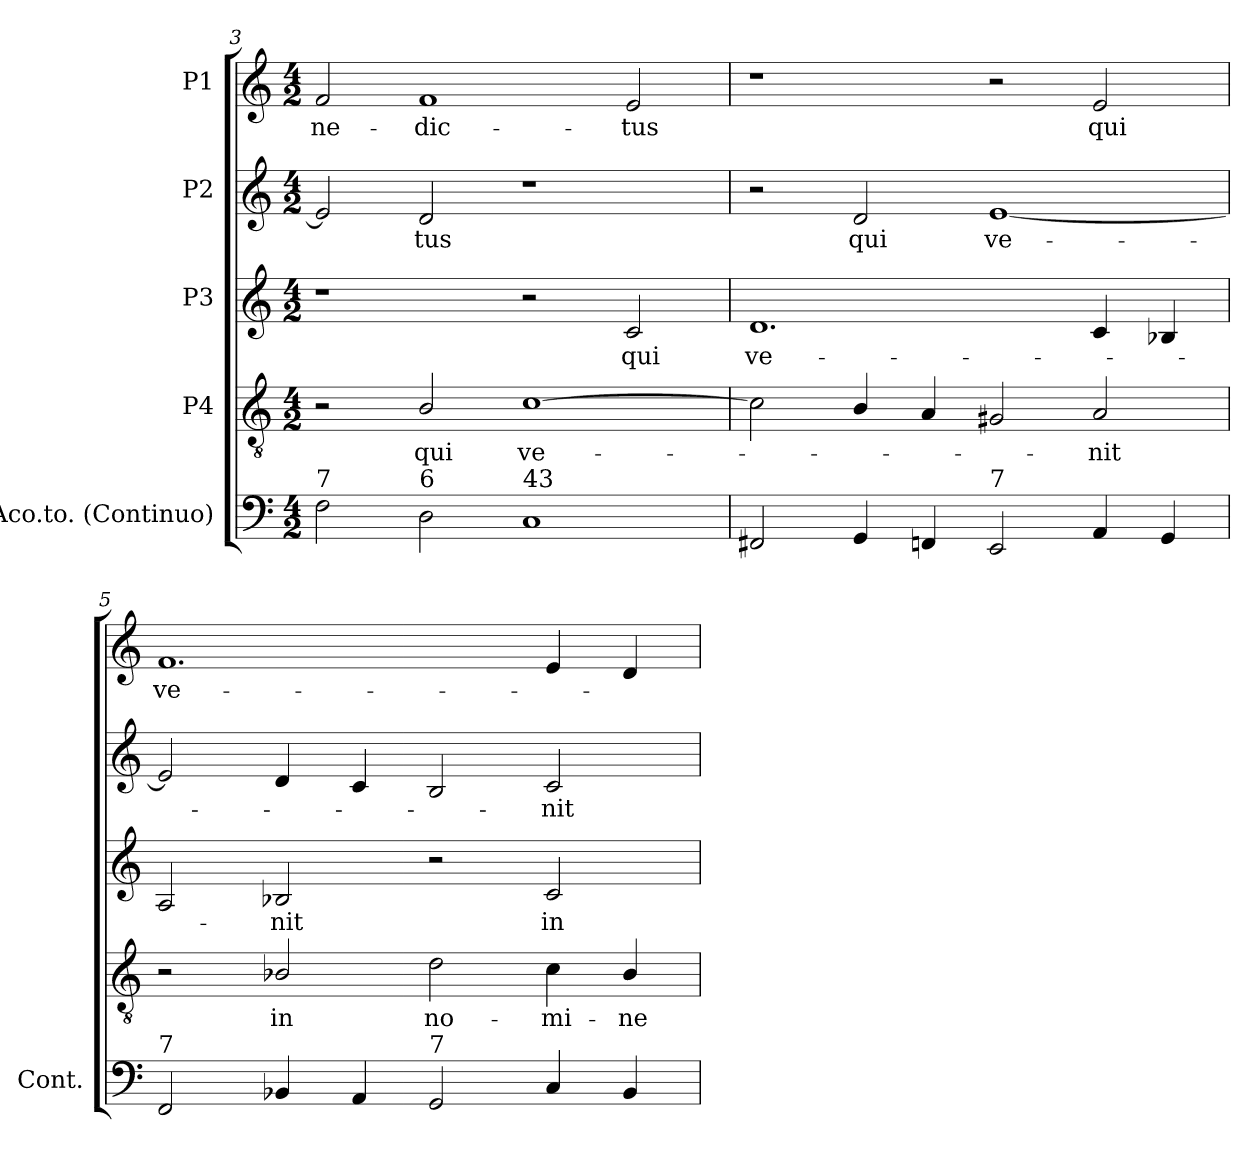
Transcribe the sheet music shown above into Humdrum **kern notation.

**kern	**kern	**text	**kern	**text	**kern	**text	**kern	**text
*part5	*part4	*part4	*part3	*part3	*part2	*part2	*part1	*part1
*staff5	*staff4	*staff4	*staff3	*staff3	*staff2	*staff2	*staff1	*staff1
*I"Aco.to. (Continuo)	*I"P4	*	*I"P3	*	*I"P2	*	*I"P1	*
*I'Cont.	*	*	*	*	*	*	*	*
*clefF4	*clefGv2	*	*clefG2	*	*clefG2	*	*clefG2	*
*	*ITrd7c12	*	*	*	*	*	*	*
*k[]	*k[]	*	*k[]	*	*k[]	*	*k[]	*
*C:	*C:	*	*C:	*	*C:	*	*C:	*
*M4/2	*M4/2	*	*M4/2	*	*M4/2	*	*M4/2	*
=3	=3	=3	=3	=3	=3	=3	=3	=3
!LO:TX:a:t=7	!	!	!	!	!	!	!	!
!	!	!	!	!	!	!	!	!LO:LY:b:color=#000000
2Fi\	2r	.	1r	.	2ei/]	.	2fi/	-ne-
!	!	!LO:LY:b:color=#000000	!	!	!	!	!	!
!	!	!	!	!	!	!LO:LY:b:color=#000000	!	!
!LO:TX:a:t=6	!	!	!	!	!	!	!	!
!	!	!	!	!	!	!	!	!LO:LY:b:color=#000000
2Di\	2BBi/	qui	.	.	2di/	-tus	1fi	-dic-
!LO:TX:a:t=43	!	!	!	!	!	!	!	!
!	!	!LO:LY:b:color=#000000	!	!	!	!	!	!
1Ci	[1Ci	ve-	2r	.	1r	.	.	.
!	!	!	!	!LO:LY:b:color=#000000	!	!	!	!
!	!	!	!	!	!	!	!	!LO:LY:b:color=#000000
.	.	.	2ci/	qui	.	.	2ei/	-tus
!!LO:LB:g=z
=4	=4	=4	=4	=4	=4	=4	=4	=4
!	!	!	!	!LO:LY:b:color=#000000	!	!	!	!
2FF#Xi/	2Ci\]	.	1.di	ve-	2r	.	1r	.
!	!	!	!	!	!	!LO:LY:b:color=#000000	!	!
4GGi/	4BBi/	.	.	.	2di/	qui	.	.
4FFni/	4AAi/	.	.	.	.	.	.	.
!LO:TX:a:t=7	!	!	!	!	!	!	!	!
!	!	!	!	!	!	!LO:LY:b:color=#000000	!	!
2EEi/	2GG#Xi/	.	.	.	[1ei	ve-	2r	.
!	!	!LO:LY:b:color=#000000	!	!	!	!	!	!
!	!	!	!	!	!	!	!	!LO:LY:b:color=#000000
4AAi/	2AAi/	-nit	4ci/	.	.	.	2ei/	qui
4GGi/	.	.	4B-Xi/	.	.	.	.	.
=5	=5	=5	=5	=5	=5	=5	=5	=5
!LO:TX:a:t=7	!	!	!	!	!	!	!	!
!	!	!	!	!	!	!	!	!LO:LY:b:color=#000000
2FFi/	2r	.	2Ai/	.	2ei/]	.	1.fi	ve-
!	!	!LO:LY:b:color=#000000	!	!	!	!	!	!
!	!	!	!	!LO:LY:b:color=#000000	!	!	!	!
4BB-Xi/	2BB-Xi/	in	2B-Xi/	-nit	4di/	.	.	.
4AAi/	.	.	.	.	4ci/	.	.	.
!LO:TX:a:t=7	!	!	!	!	!	!	!	!
!	!	!LO:LY:b:color=#000000	!	!	!	!	!	!
2GGi/	2Di\	no-	2r	.	2Bi/	.	.	.
!	!	!LO:LY:b:color=#000000	!	!	!	!	!	!
!	!	!	!	!LO:LY:b:color=#000000	!	!	!	!
!	!	!	!	!	!	!LO:LY:b:color=#000000	!	!
4Ci/	4Ci\	-mi-	2ci/	in	2ci/	-nit	4ei/	.
!	!	!LO:LY:b:color=#000000	!	!	!	!	!	!
4BB-i/	4BB-i/	-ne	.	.	.	.	4di/	.
=	=	=	=	=	=	=	=	=
*-	*-	*-	*-	*-	*-	*-	*-	*-
